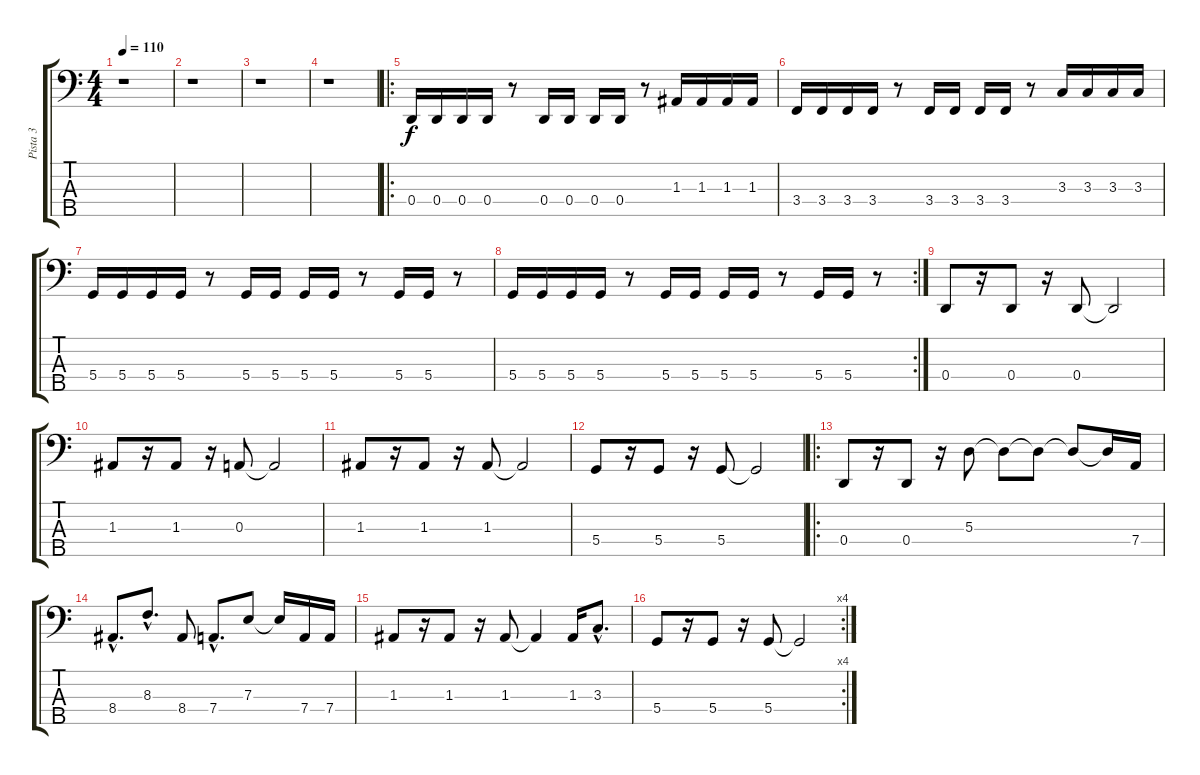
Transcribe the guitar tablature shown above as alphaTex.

\track ("Pista 3" "Pista 3") {instrument electricbassfinger}
\staff {score tabs}
\tuning (G2 D2 A1 D1 B0) {hide}
\ts (4 4)
\tempo 110
\clef f4
\ks c
r.1{dy f instrument electricbassfinger} |
r.1 |
r.1 |
r.1 |
\ro
0.4.16 0.4.16 0.4.16 0.4.16 r.8 0.4.16 0.4.16 0.4.16 0.4.16 r.8 1.3.16 1.3.16 1.3.16 1.3.16 |
3.4.16 3.4.16 3.4.16 3.4.16 r.8 3.4.16 3.4.16 3.4.16 3.4.16 r.8 3.3.16 3.3.16 3.3.16 3.3.16 |
5.4.16 5.4.16 5.4.16 5.4.16 r.8 5.4.16 5.4.16 5.4.16 5.4.16 r.8 5.4.16 5.4.16 r.8 |
\rc 2
5.4.16 5.4.16 5.4.16 5.4.16 r.8 5.4.16 5.4.16 5.4.16 5.4.16 r.8 5.4.16 5.4.16 r.8 |
0.4.8 r.16 0.4.8 r.16 0.4.8 0.4{t}.2 |
1.3.8 r.16 1.3.8 r.16 0.3.8 0.3{t}.2 |
1.3.8 r.16 1.3.8 r.16 1.3.8 1.3{t}.2 |
5.4.8 r.16 5.4.8 r.16 5.4.8 5.4{t}.2 |
\ro
0.4.8 r.16 0.4.8 r.16 5.3.8 5.3{t}.8 5.3{t}.8 5.3{t}.8 5.3{t}.16 7.4.16 |
8.4{hac}.8{d} 8.3{hac}.8{d} 8.4.8 7.4{hac}.8{d} 7.3.8 7.3{t}.16 7.4.16 7.4.16 |
1.3.8 r.16 1.3.8 r.16 1.3.8 1.3{t}.4 1.3.16 3.3{hac}.8{d} |
\rc 4
5.4.8 r.16 5.4.8 r.16 5.4.8 5.4{t}.2
